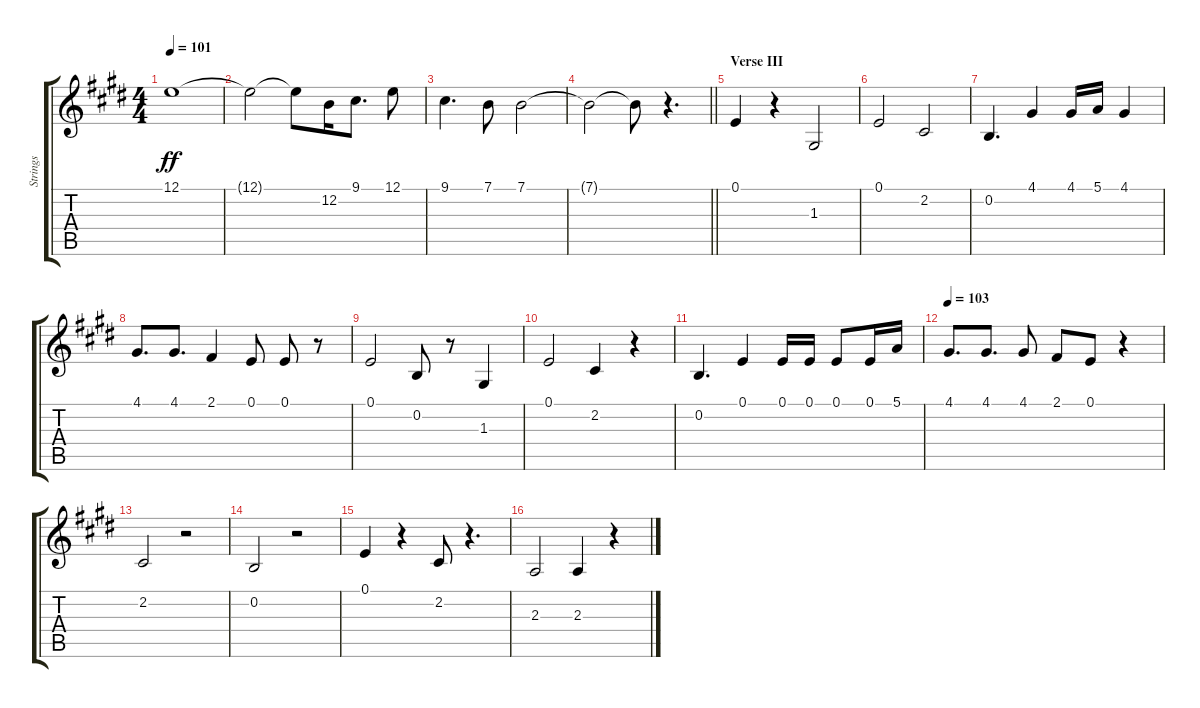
\track ("Strings" "Strings") {instrument synthstrings1}
\staff {score tabs}
\tuning (E4 B3 G3 D3 A2 E2) {hide}
\ts (4 4)
\tempo 101
\clef g2
\ks e
12.1.1{dy ff} |
12.1{t}.2 12.1{t}.8 12.2.16 9.1.8{d} 12.1.8 |
9.1.4{d} 7.1.8 7.1.2 |
\barLineRight lightlight
7.1{t}.2 7.1{t}.8 r.4{d} |
\section ("" "Verse III")
0.1.4 r.4 1.3.2 |
0.1.2 2.2.2 |
0.2.4{d} 4.1.4 4.1.16 5.1.16 4.1.4 |
4.1.8{d} 4.1.8{d} 2.1.4 0.1.8 0.1.8 r.8 |
0.1.2 0.2.8 r.8 1.3.4 |
0.1.2 2.2.4 r.4 |
0.2.4{d} 0.1.4 0.1.16 0.1.16 0.1.8 0.1.16 5.1.16 |
\tempo 103
4.1.8{d} 4.1.8{d} 4.1.8 2.1.8 0.1.8 r.4 |
2.2.2 r.2 |
0.2.2 r.2 |
0.1.4 r.4 2.2.8 r.4{d} |
2.3.2 2.3.4 r.4
